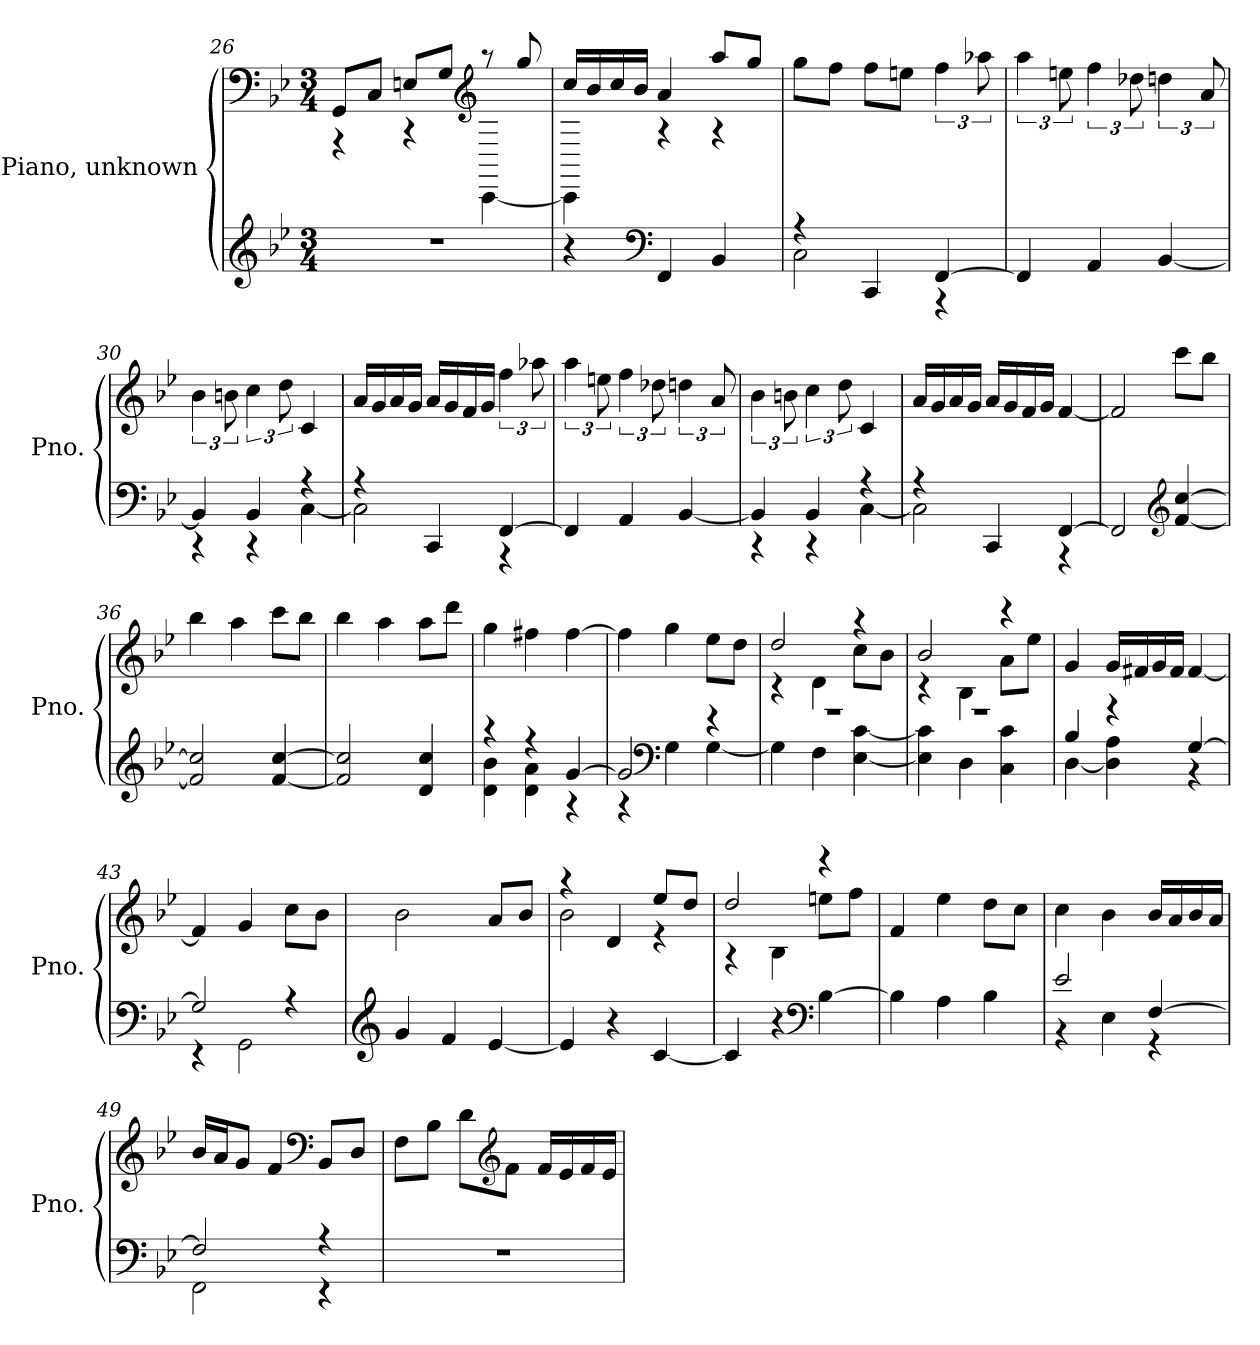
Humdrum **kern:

**kern	**kern
*part1	*part1
*staff2	*staff1
*I"Piano, unknown	*
*I'Pno.	*
*clefG2	*clefF4
*k[b-e-]	*k[b-e-]
*M3/4	*M3/4
=26	=26
*	*^
2.r	8GG/L	4r
.	8C/J	.
.	8En/L	4r
.	8G/J	.
*	*clefG2	*
.	8r	[4CC\
.	8gg/	.
!!LO:LB:g=z	!!
=27	=27	=27
4r	16cc/LL	4CC\]
.	16b-/	.
.	16cc/	.
.	16b-/JJ	.
*clefF4	*	*
4FF/	4a/	4r
4BB-/	8aa/L	4r
.	8gg/J	.
*	*v	*v
=28	=28
*^	*
4r	2C\	8gg\L
.	.	8ff\J
4CC/	.	8ff\L
.	.	8een\J
[4FF/	4r	6ff\
.	.	12aa-X\
*v	*v	*
=29	=29
4FF/]	6aa\
.	12een\
4AA/	6ff\
.	12dd-X\
[4BB-/	6ddn\
.	12a/
=30	=30
*^	*
4BB-/]	4r	6b-\
.	.	12bn\
4BB-/	4r	6cc\
.	.	12dd\
4r	[4C\	4c/
=31	=31	=31
4r	2C\]	16a/LL
.	.	16g/
.	.	16a/
.	.	16g/JJ
4CC/	.	16a/LL
.	.	16g/
.	.	16f/
.	.	16g/JJ
[4FF/	4r	6ff\
.	.	12aa-X\
*v	*v	*
!!LO:PB:g=z
=32	=32
4FF/]	6aa\
.	12een\
4AA/	6ff\
.	12dd-X\
[4BB-/	6ddn\
.	12a/
=33	=33
*^	*
4BB-/]	4r	6b-\
.	.	12bn\
4BB-/	4r	6cc\
.	.	12dd\
4r	[4C\	4c/
=34	=34	=34
4r	2C\]	16a/LL
.	.	16g/
.	.	16a/
.	.	16g/JJ
4CC/	.	16a/LL
.	.	16g/
.	.	16f/
.	.	16g/JJ
[4FF/	4r	[4f/
*v	*v	*
=35	=35
2FF/]	2f/]
*clefG2	*
[4f/ [4cc/	8ccc\L
.	8bb-\J
=36	=36
2f/] 2cc/]	4bb-\
.	4aa\
[4f/ [4cc/	8ccc\L
.	8bb-\J
=37	=37
2f/] 2cc/]	4bb-\
.	4aa\
4d/ 4cc/	8aa\L
.	8ddd\J
!!LO:LB:g=z
=38	=38
*^	*
4r	4d\ 4b-\	4gg\
4r	4d\ 4a\	4ff#X\
[4g/	4r	[4ff#\
=39	=39	=39
2g/]	4r	4ff#\]
*clefF4	*	*
.	4G\	4gg\
4r	[4G\	8ee-\L
.	.	8dd\J
=40	=40	=40
*	*	*^
2.r	4G\]	2dd/	4r
.	4F\	.	4d\
.	[4E-\ [4c\	4r	8cc\L
.	.	.	8b-\J
=41	=41	=41	=41
2.r	4E-\] 4c\]	2b-/	4r
.	4D\	.	4B-\
.	4C\ 4c\	4r	8a\L
.	.	.	8ee-\J
*	*	*v	*v
=42	=42	=42
4B-/	[4D\	4g/
4r	4D\] 4A\	16g/LL
.	.	16f#X/
.	.	16g/
.	.	16f#/JJ
[4G/	4r	[4f#/
=43	=43	=43
2G/]	4r	4f#/]
.	2GG\	4g/
4r	.	8cc\L
.	.	8b-\J
*v	*v	*
=44	=44
*clefG2	*
4g/	2b-\
4f/	.
[4e-/	8a/L
.	8b-/J
!!LO:LB:g=z
=45	=45
*	*^
4e-/]	4r	2b-\
4r	4d/	.
[4c/	8ee-/L	4r
.	8dd/J	.
=46	=46	=46
4c/]	2dd/	4r
4r	.	4B-\
*clefF4	*	*
[4B-\	4r	8een\L
.	.	8ff\J
*	*v	*v
=47	=47
4B-\]	4f/
4A\	4ee-\
4B-\	8dd\L
.	8cc\J
=48	=48
*^	*
2e-/	4r	4cc\
.	4E-\	4b-\
[4F/	4r	16b-/LL
.	.	16a/
.	.	16b-/
.	.	16a/JJ
=49	=49	=49
2F/]	2FF\	16b-/LL
.	.	16a/J
.	.	8g/J
.	.	4f/
*	*	*clefF4
4r	4r	8BB-/L
.	.	8D/J
*v	*v	*
=50	=50
2.r	8F\L
.	8B-\J
.	8d\L
*	*clefG2
.	8f\J
.	16f/LL
.	16e-/
.	16f/
.	16e-/JJ
=	=
*-	*-
